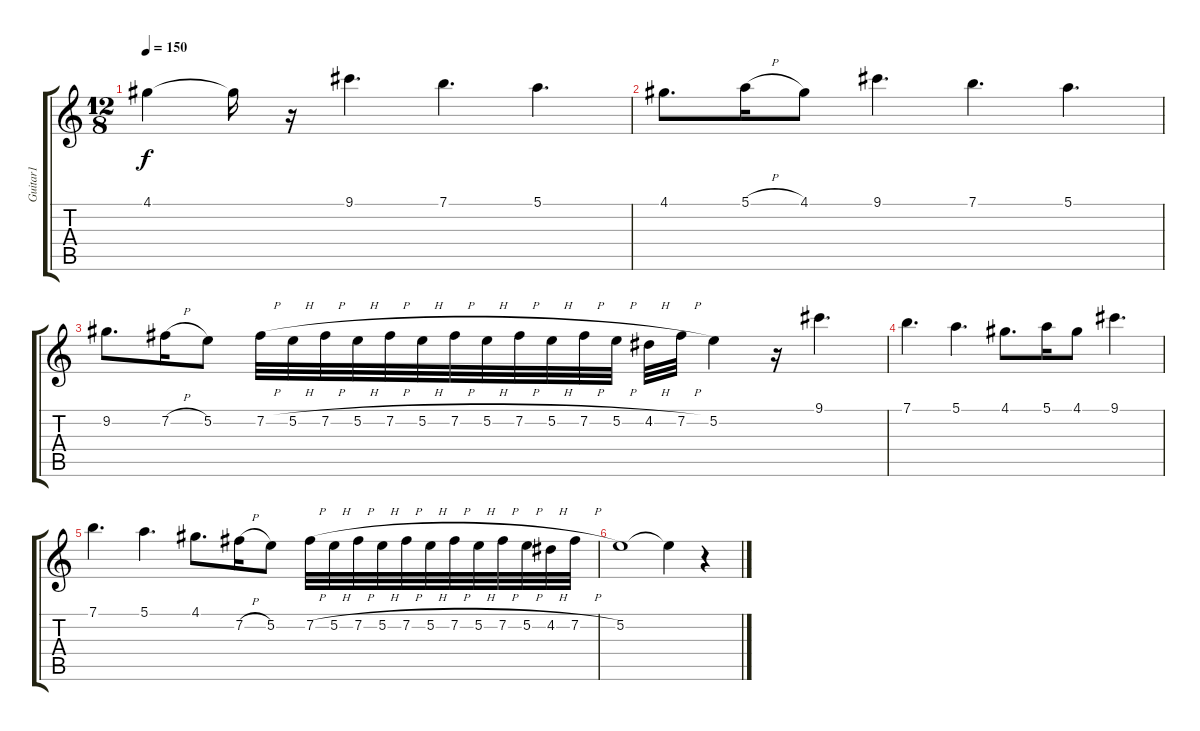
\track ("Guitar1" "Guitar1") {instrument distortionguitar}
\staff {score tabs}
\tuning (E4 B3 G3 D3 A2 E2) {hide}
\ts (12 8)
\tempo 150
\clef g2
\ks c
4.1.4{dy f} 4.1{t}.16 r.16 9.1.4{d} 7.1.4{d} 5.1.4{d} |
4.1.8{d} 5.1{h}.16 4.1.8 9.1.4{d} 7.1.4{d} 5.1.4{d} |
9.2.8{d} 7.2{h}.16 5.2.8 7.2{h}.32 5.2{h}.32 7.2{h}.32 5.2{h}.32 7.2{h}.32 5.2{h}.32 7.2{h}.32 5.2{h}.32 7.2{h}.32 5.2{h}.32 7.2{h}.32 5.2{h}.32 4.2{h}.32 7.2{h}.32 5.2.4 r.16 9.1.4{d} |
7.1.4{d} 5.1.4{d} 4.1.8{d} 5.1.16 4.1.8 9.1.4{d} |
7.1.4{d} 5.1.4{d} 4.1.8{d} 7.2{h}.16 5.2.8 7.2{h}.32 5.2{h}.32 7.2{h}.32 5.2{h}.32 7.2{h}.32 5.2{h}.32 7.2{h}.32 5.2{h}.32 7.2{h}.32 5.2{h}.32 4.2{h}.32 7.2{h}.32 |
5.2.1 5.2{t}.4 r.4
